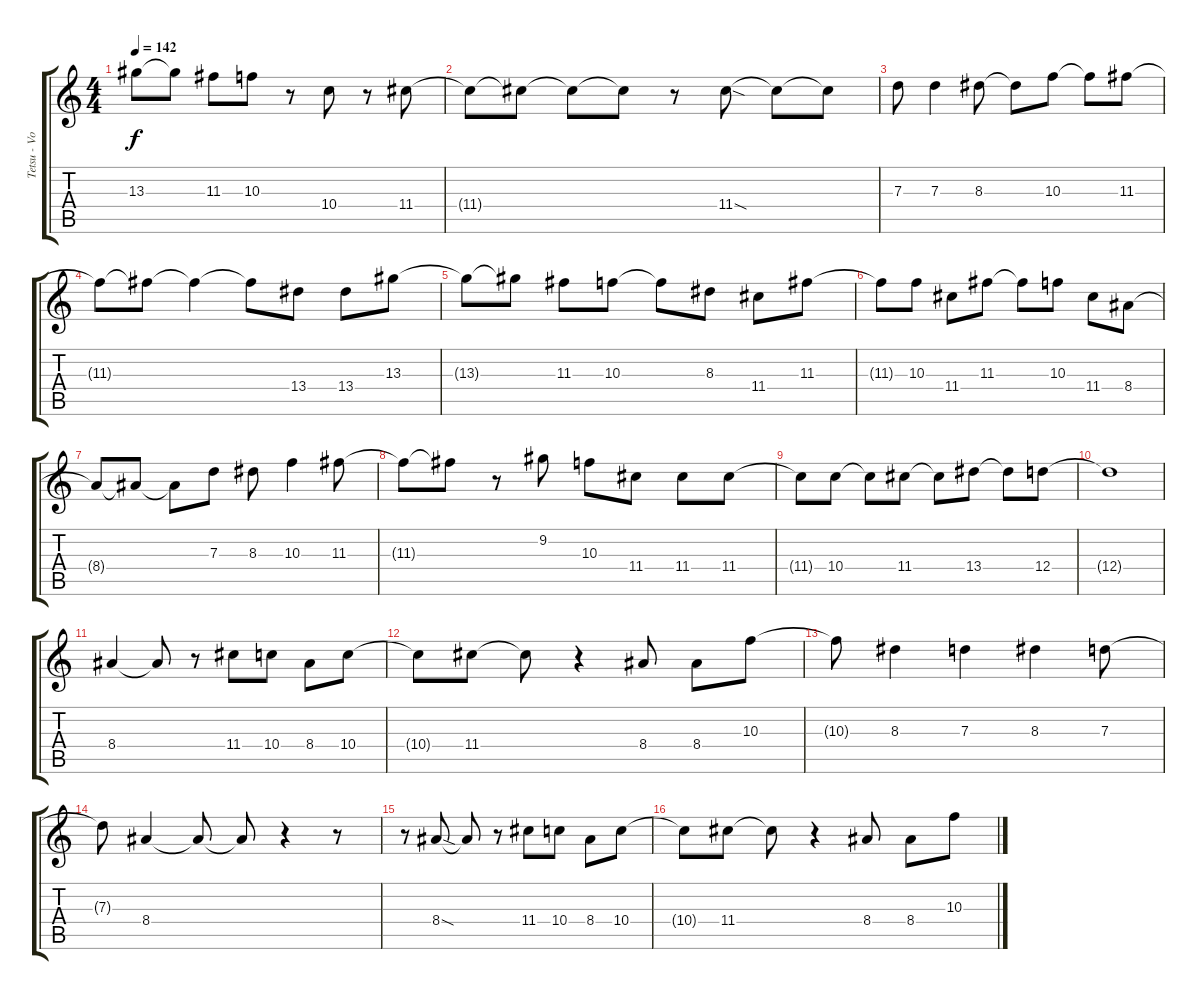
\track ("Tetsu - Vocals" "Tetsu - Vo") {instrument electricguitarjazz}
\staff {score tabs}
\tuning (E4 B3 G3 D3 A2 E2) {hide}
\ts (4 4)
\tempo 142
\clef g2
\ks c
13.3{t}.8{dy f} 13.3{t}.8 11.3.8 10.3.8 r.8 10.4.8 r.8 11.4.8 |
11.4{t}.8 11.4{t}.8 11.4{t}.8 11.4{t}.8 r.8 11.4{sod}.8 11.4{t}.8 11.4{t}.8 |
7.3.8 7.3.4 8.3.8 8.3{t}.8 10.3.8 10.3{t}.8 11.3.8 |
11.3{t}.8 11.3{t}.8 11.3{t}.4 11.3{t}.8 13.4.8 13.4.8 13.3.8 |
13.3{t}.8 13.3{t}.8 11.3.8 10.3.8 10.3{t}.8 8.3.8 11.4.8 11.3.8 |
11.3{t}.8 10.3.8 11.4.8 11.3.8 11.3{t}.8 10.3.8 11.4.8 8.4.8 |
8.4{t}.8 8.4{t}.8 8.4{t}.8 7.3.8 8.3.8 10.3.4 11.3.8 |
11.3{t}.8 11.3{t}.8 r.8 9.2.8 10.3.8 11.4.8 11.4.8 11.4.8 |
11.4{t}.8 10.4.8 10.4{t}.8 11.4.8 11.4{t}.8 13.4.8 13.4{t}.8 12.4.8 |
12.4{t}.1 |
8.4.4 8.4{t}.8 r.8 11.4.8 10.4.8 8.4.8 10.4.8 |
10.4{t}.8 11.4.8 11.4{t}.8 r.4 8.4.8 8.4.8 10.3.8 |
10.3{t}.8 8.3.4 7.3.4 8.3.4 7.3.8 |
7.3{t}.8 8.4.4 8.4{t}.8 8.4{t}.8 r.4 r.8 |
r.8 8.4{sod}.8 8.4{t}.8 r.8 11.4.8 10.4.8 8.4.8 10.4.8 |
10.4{t}.8 11.4.8 11.4{t}.8 r.4 8.4.8 8.4.8 10.3.8
